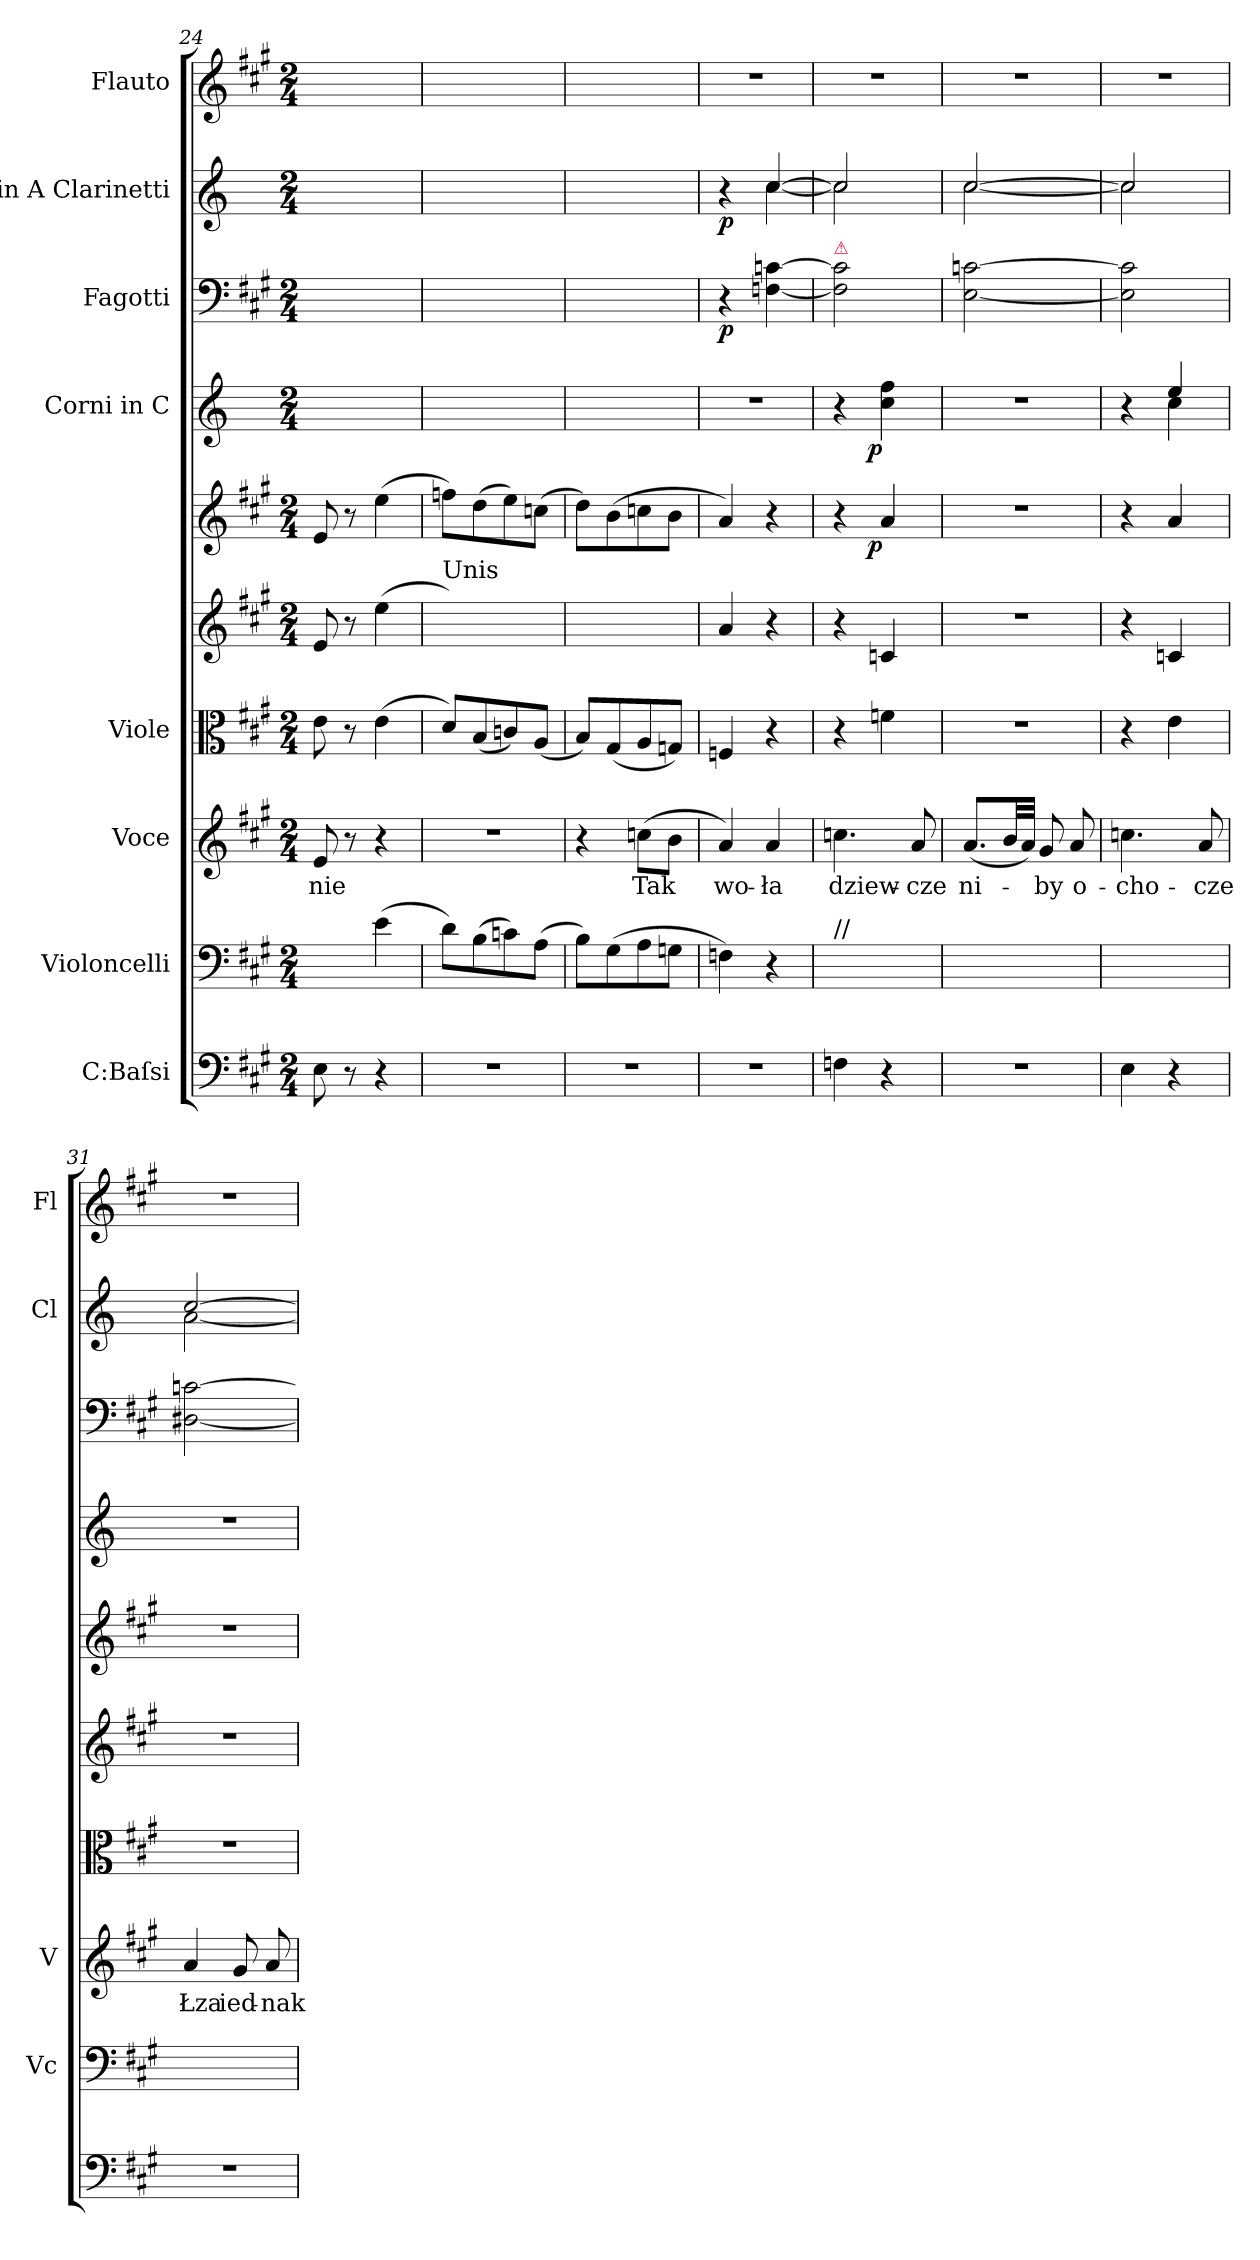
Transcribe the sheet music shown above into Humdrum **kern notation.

**kern	**kern	**kern	**text	**kern	**kern	**kern	**dynam	**kern	**dynam	**kern	**dynam	**kern	**dynam	**kern
*part10	*part9	*part8	*part8	*part7	*part6	*part5	*part5	*part4	*part4	*part3	*part3	*part2	*part2	*part1
*staff10	*staff9	*staff8	*staff8	*staff7	*staff6	*staff5	*staff5	*staff4	*staff4	*staff3	*staff3	*staff2	*staff2	*staff1
*I"C:Baſsi	*I"Violoncelli	*I"Voce	*	*I"Viole	*	*	*	*I"Corni in C	*	*I"Fagotti	*	*I"in A Clarinetti	*	*I"Flauto
*	*I'Vc	*I'V	*	*	*	*	*	*	*	*	*	*I'Cl	*	*I'Fl
*clefF4	*clefF4	*clefG2	*	*clefC3	*clefG2	*clefG2	*	*clefG2	*	*clefF4	*	*clefG2	*	*clefG2
*	*	*	*	*	*	*	*	*	*	*	*	*ITrd2c3	*	*
*k[f#c#g#]	*k[f#c#g#]	*k[f#c#g#]	*	*k[f#c#g#]	*k[f#c#g#]	*k[f#c#g#]	*	*k[]	*	*k[f#c#g#]	*	*k[f#c#g#]	*	*k[f#c#g#]
*M2/4	*M2/4	*M2/4	*	*M2/4	*M2/4	*M2/4	*	*M2/4	*	*M2/4	*	*M2/4	*	*M2/4
=24	=24	=24	=24	=24	=24	=24	=24	=24	=24	=24	=24	=24	=24	=24
8E\	8E\yy	8e/	-nie	8e\	8e/	8e/	.	2ryy	.	2ryy	.	2ryy	.	2ryy
8r	8ryy	8r	.	8r	8r	8r	.	.	.	.	.	.	.	.
4r	(4e\	4r	.	(4e\	(4ee\	(4ee\	.	.	.	.	.	.	.	.
=25	=25	=25	=25	=25	=25	=25	=25	=25	=25	=25	=25	=25	=25	=25
!	!	!	!	!	!LO:TX:a:t=Unis	!	!	!	!	!	!	!	!	!
2r	8d\L)	2r	.	8d/L)	8ffn\Lyy)	8ffn\L)	.	2ryy	.	2ryy	.	2ryy	.	2ryy
.	(8B\	.	.	(8B/	(8dd\yy	(8dd\	.	.	.	.	.	.	.	.
.	8cn\)	.	.	8cn/)	8ee\yy)	8ee\)	.	.	.	.	.	.	.	.
.	(8A\J	.	.	(8A/J	(8ccn\Jyy	(8ccn\J	.	.	.	.	.	.	.	.
=26	=26	=26	=26	=26	=26	=26	=26	=26	=26	=26	=26	=26	=26	=26
2r	8B\L)	4r	.	8B/L)	8dd\Lyy)	8dd\L)	.	2ryy	.	2ryy	.	2ryy	.	2ryy
.	(8G#\	.	.	(8G#/	8b\yy	(8b\	.	.	.	.	.	.	.	.
.	8A\	(8ccn\L	Tak	8A/	8ccn\yy	8ccn\	.	.	.	.	.	.	.	.
.	8Gn\J	8b\J	.	8Gn/J)	8b\Jyy	8b\J	.	.	.	.	.	.	.	.
=27	=27	=27	=27	=27	=27	=27	=27	=27	=27	=27	=27	=27	=27	=27
*	*	*	*	*	*	*	*	*	*	*	*	*^	*	*
2r	4Fn\)	4a/)	wo-	4Fn/	4a/	4a/)	.	2r	.	4r	p	4r	4ryy	p	2r
.	4r	4a/	-ła	4r	4r	4r	.	.	.	[4Fn\ [4cn\	.	[4a/	[4a\	.	.
=28	=28	=28	=28	=28	=28	=28	=28	=28	=28	=28	=28	=28	=28	=28	=28
!	!	!	!	!	!	!	!	!	!	!LO:TX:a:color=crimson:t=⚠	!	!	!	!	!
!	!LO:TX:a:t=//	!	!	!	!	!	!	!	!	!	!	!	!	!	!
4Fn\	4Fn\yy	4.ccn\	dziew-	4r	4r	4r	.	4r	.	2Fn]\ 2cn]\	.	2a/]	2a\]	.	2r
!	!	!	!	!	!	!	!LO:DY:rj	!	!LO:DY:rj	!	!	!	!	!	!
4r	4ryy	.	.	4fn\	4cn/	4a/	p	4cc\ 4ff\	p	.	.	.	.	.	.
.	.	8a/	-cze	.	.	.	.	.	.	.	.	.	.	.	.
=29	=29	=29	=29	=29	=29	=29	=29	=29	=29	=29	=29	=29	=29	=29	=29
2r	2ryy	(8.a/L	ni-	2r	2r	2r	.	2r	.	[2E\ [2cn\	.	[2a/	[2a\	.	2r
.	.	32b/LL	.	.	.	.	.	.	.	.	.	.	.	.	.
.	.	32a/JJJ)	.	.	.	.	.	.	.	.	.	.	.	.	.
.	.	8g#/	-by	.	.	.	.	.	.	.	.	.	.	.	.
.	.	8a/	o-	.	.	.	.	.	.	.	.	.	.	.	.
=30	=30	=30	=30	=30	=30	=30	=30	=30	=30	=30	=30	=30	=30	=30	=30
*	*	*	*	*	*	*	*	*^	*	*	*	*	*	*	*
4E\	4E\yy	4.ccn\	-cho-	4r	4r	4r	.	4r	4ryy	.	2E]\ 2c]\	.	2a/]	2a\]	.	2r
4r	4ryy	.	.	4e\	4cn/	4a/	.	4ee/	4cc\	.	.	.	.	.	.	.
.	.	8a/	-cze	.	.	.	.	.	.	.	.	.	.	.	.	.
*	*	*	*	*	*	*	*	*v	*v	*	*	*	*	*	*	*
=31	=31	=31	=31	=31	=31	=31	=31	=31	=31	=31	=31	=31	=31	=31	=31
2r	2ryy	4a/	Łza	2r	2r	2r	.	2r	.	[2D#X\ [2cn\	.	[2a/	[2f#\	.	2r
.	.	8g#/	ied-	.	.	.	.	.	.	.	.	.	.	.	.
.	.	8a/	-nak	.	.	.	.	.	.	.	.	.	.	.	.
*	*	*	*	*	*	*	*	*	*	*	*	*v	*v	*	*
=	=	=	=	=	=	=	=	=	=	=	=	=	=	=
*-	*-	*-	*-	*-	*-	*-	*-	*-	*-	*-	*-	*-	*-	*-
